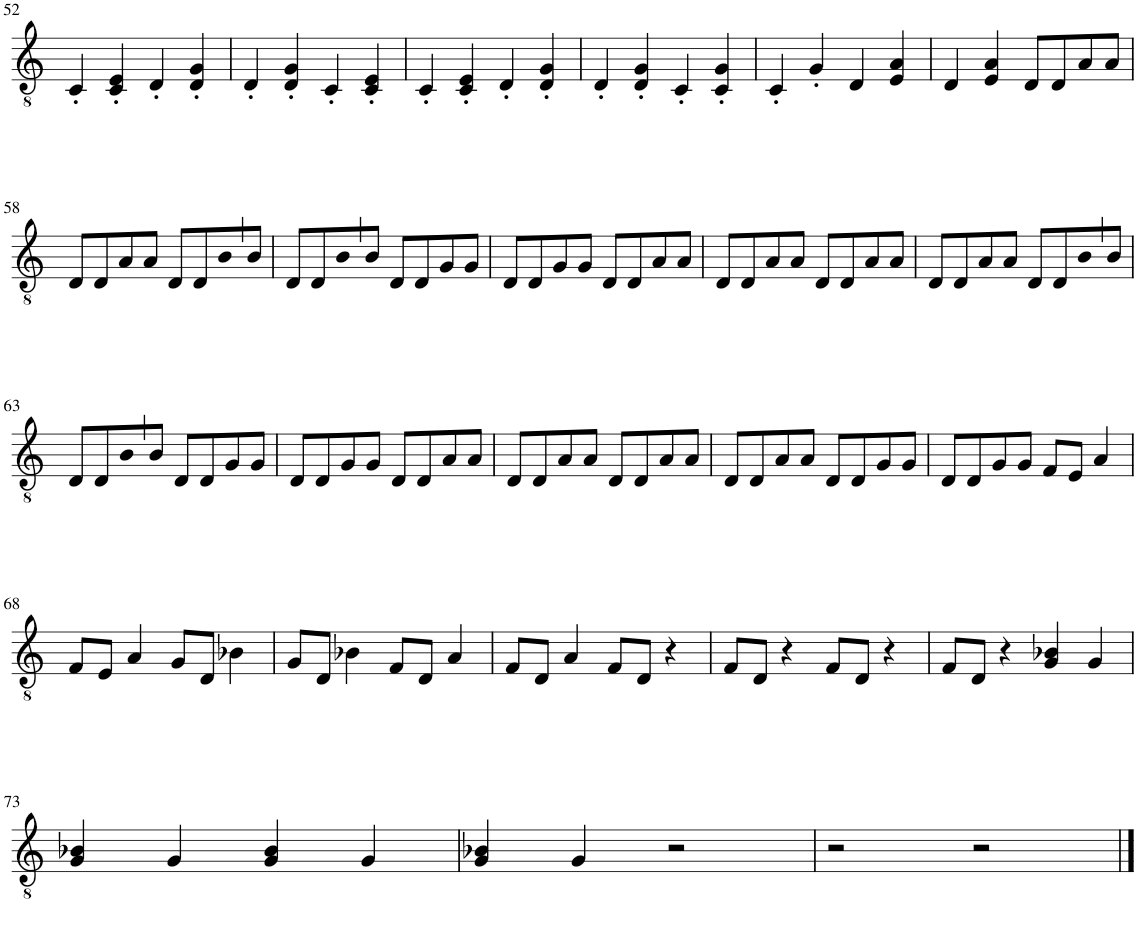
**kern
*part1
*staff1
*I"Xil. Bajo.
!!LO:PB:g=z
*clefGv2
*k[]
*M4/4
=52
4C'/
4C/' 4E/'
4D'/
4D/' 4G/'
=53
4D'/
4D/' 4G/'
4C'/
4C/' 4E/'
=54
4C'/
4C/' 4E/'
4D'/
4D/' 4G/'
=55
4D'/
4D/' 4G/'
4C'/
4C/' 4G/'
=56
4C'/
4G'/
4D/
4E/ 4A/
=57
4D/
4E/ 4A/
8D/L
8D/
8A/
8A/J
!!LO:LB:g=z
=58
8D/L
8D/
8A/
8A/J
8D/L
8D/
8B/
8B/J
=59
8D/L
8D/
8B/
8B/J
8D/L
8D/
8G/
8G/J
=60
8D/L
8D/
8G/
8G/J
8D/L
8D/
8A/
8A/J
=61
8D/L
8D/
8A/
8A/J
8D/L
8D/
8A/
8A/J
=62
8D/L
8D/
8A/
8A/J
8D/L
8D/
8B/
8B/J
!!LO:LB:g=z
=63
8D/L
8D/
8B/
8B/J
8D/L
8D/
8G/
8G/J
=64
8D/L
8D/
8G/
8G/J
8D/L
8D/
8A/
8A/J
=65
8D/L
8D/
8A/
8A/J
8D/L
8D/
8A/
8A/J
=66
8D/L
8D/
8A/
8A/J
8D/L
8D/
8G/
8G/J
=67
8D/L
8D/
8G/
8G/J
8F/L
8E/J
4A/
!!LO:LB:g=z
=68
8F/L
8E/J
4A/
8G/L
8D/J
4B-X\
=69
8G/L
8D/J
4B-X\
8F/L
8D/J
4A/
=70
8F/L
8D/J
4A/
8F/L
8D/J
4r
=71
8F/L
8D/J
4r
8F/L
8D/J
4r
=72
8F/L
8D/J
4r
4G/ 4B-X/
4G/
!!LO:LB:g=z
=73
4G/ 4B-X/
4G/
4G/ 4B-/
4G/
=74
4G/ 4B-X/
4G/
2r
=75
2r
2r
==
*-
